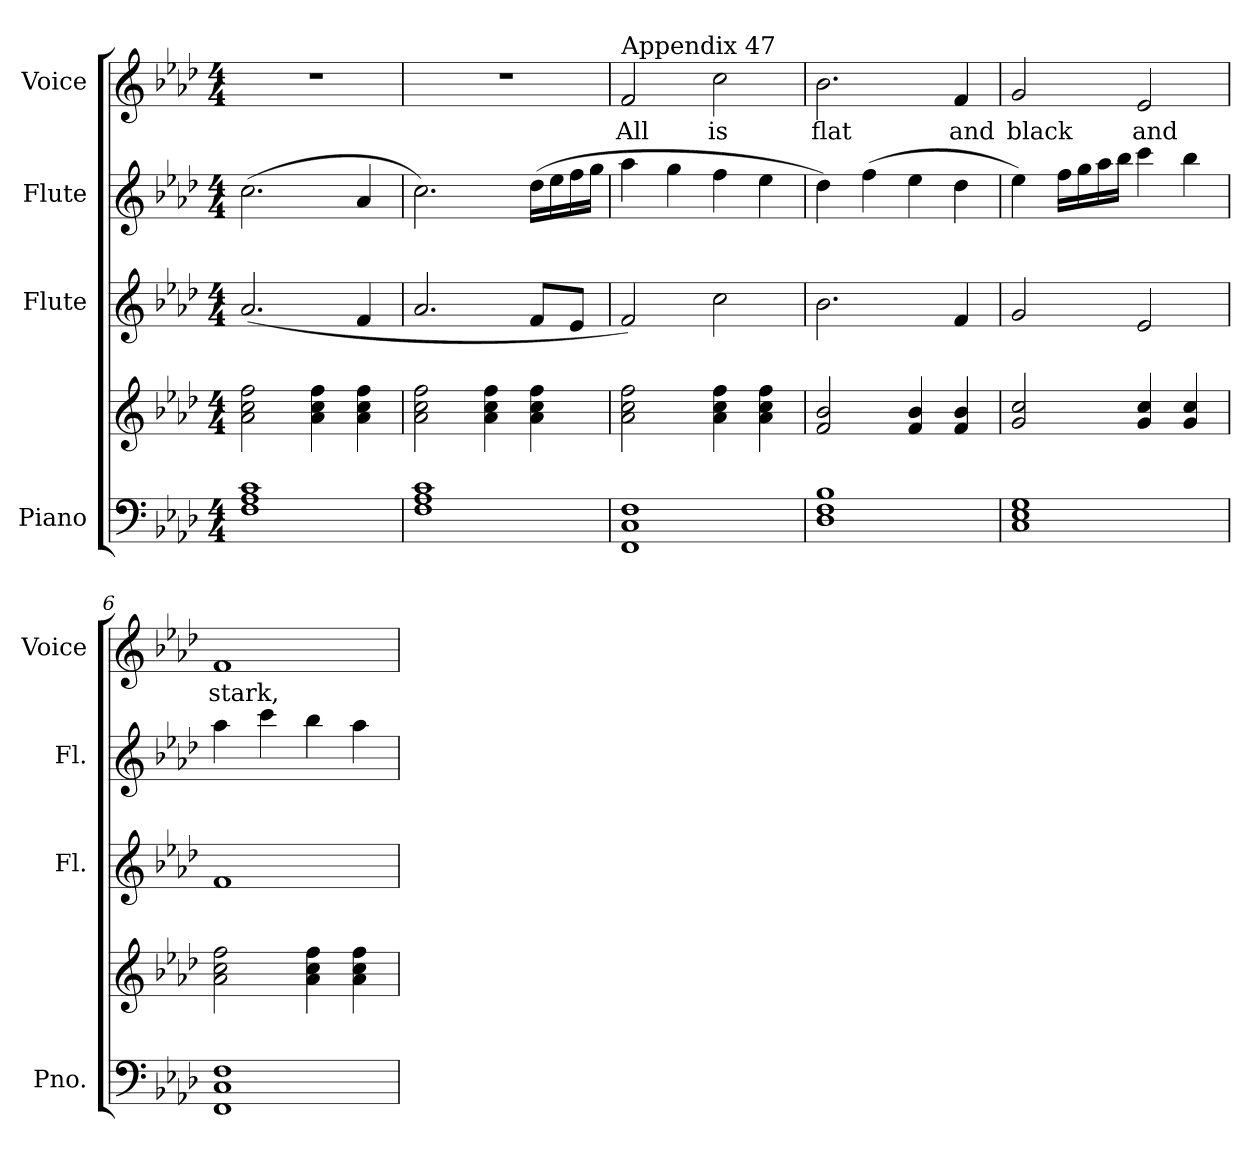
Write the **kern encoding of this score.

**kern	**kern	**kern	**kern	**kern	**text
*part4	*part4	*part3	*part2	*part1	*part1
*staff5	*staff4	*staff3	*staff2	*staff1	*staff1
*I"Piano	*	*I"Flute	*I"Flute	*I"Voice	*
*I'Pno.	*	*I'Fl.	*I'Fl.	*I'Voice	*
!!LO:PB:g=z
*clefF4	*clefG2	*clefG2	*clefG2	*clefG2	*
*k[b-e-a-d-]	*k[b-e-a-d-]	*k[b-e-a-d-]	*k[b-e-a-d-]	*k[b-e-a-d-]	*
*A-:	*A-:	*A-:	*A-:	*A-:	*
*M4/4	*M4/4	*M4/4	*M4/4	*M4/4	*
*MM96	*MM96	*MM96	*MM96	*MM96	*
=1	=1	=1	=1	=1	=1
1Fi 1A-i 1ci	2a-i\ 2cci 2ffi	(2.a-i/	(2.cci\	1r	.
.	4a-i\ 4cci 4ffi	.	.	.	.
.	4a-i\ 4cci 4ffi	4fi/	4a-i/	.	.
=2	=2	=2	=2	=2	=2
1Fi 1A-i 1ci	2a-i\ 2cci 2ffi	2.a-i/	2.cci\)	1r	.
.	4a-i\ 4cci 4ffi	.	.	.	.
.	4a-i\ 4cci 4ffi	8fi/L	(16dd-i\LL	.	.
.	.	.	16ee-i\	.	.
.	.	8e-i/J	16ffi\	.	.
.	.	.	16ggi\JJ	.	.
=3	=3	=3	=3	=3	=3
!	!	!	!	!LO:TX:a:t=Appendix 47	!
!	!	!	!	!	!LO:LY:b:color=#000000
1FFi 1Ci 1Fi	2a-i\ 2cci 2ffi	2fi/)	4aa-i\	2fi/	All
.	.	.	4ggi\	.	.
!	!	!	!	!	!LO:LY:b:color=#000000
.	4a-i\ 4cci 4ffi	2cci\	4ffi\	2cci\	is
.	4a-i\ 4cci 4ffi	.	4ee-i\	.	.
=4	=4	=4	=4	=4	=4
!	!	!	!	!	!LO:LY:b:color=#000000
1D-i 1Fi 1B-i	2fi/ 2b-i	2.b-i\	4dd-i\)	2.b-i\	flat
.	.	.	(4ffi\	.	.
.	4fi/ 4b-i	.	4ee-i\	.	.
!	!	!	!	!	!LO:LY:b:color=#000000
.	4fi/ 4b-i	4fi/	4dd-i\	4fi/	and
=5	=5	=5	=5	=5	=5
!	!	!	!	!	!LO:LY:b:color=#000000
1Ci 1E-i 1Gi	2gi/ 2cci	2gi/	4ee-i\)	2gi/	black
.	.	.	16ffi\LL	.	.
.	.	.	16ggi\	.	.
.	.	.	16aa-i\	.	.
.	.	.	16bb-i\JJ	.	.
!	!	!	!	!	!LO:LY:b:color=#000000
.	4gi/ 4cci	2e-i/	4ccci\	2e-i/	and
.	4gi/ 4cci	.	4bb-i\	.	.
=6	=6	=6	=6	=6	=6
!	!	!	!	!	!LO:LY:b:color=#000000
1FFi 1Ci 1Fi	2a-i\ 2cci 2ffi	1fi	4aa-i\	1fi	stark,
.	.	.	4ccci\	.	.
.	4a-i\ 4cci 4ffi	.	4bb-i\	.	.
.	4a-i\ 4cci 4ffi	.	4aa-i\	.	.
=	=	=	=	=	=
*-	*-	*-	*-	*-	*-
